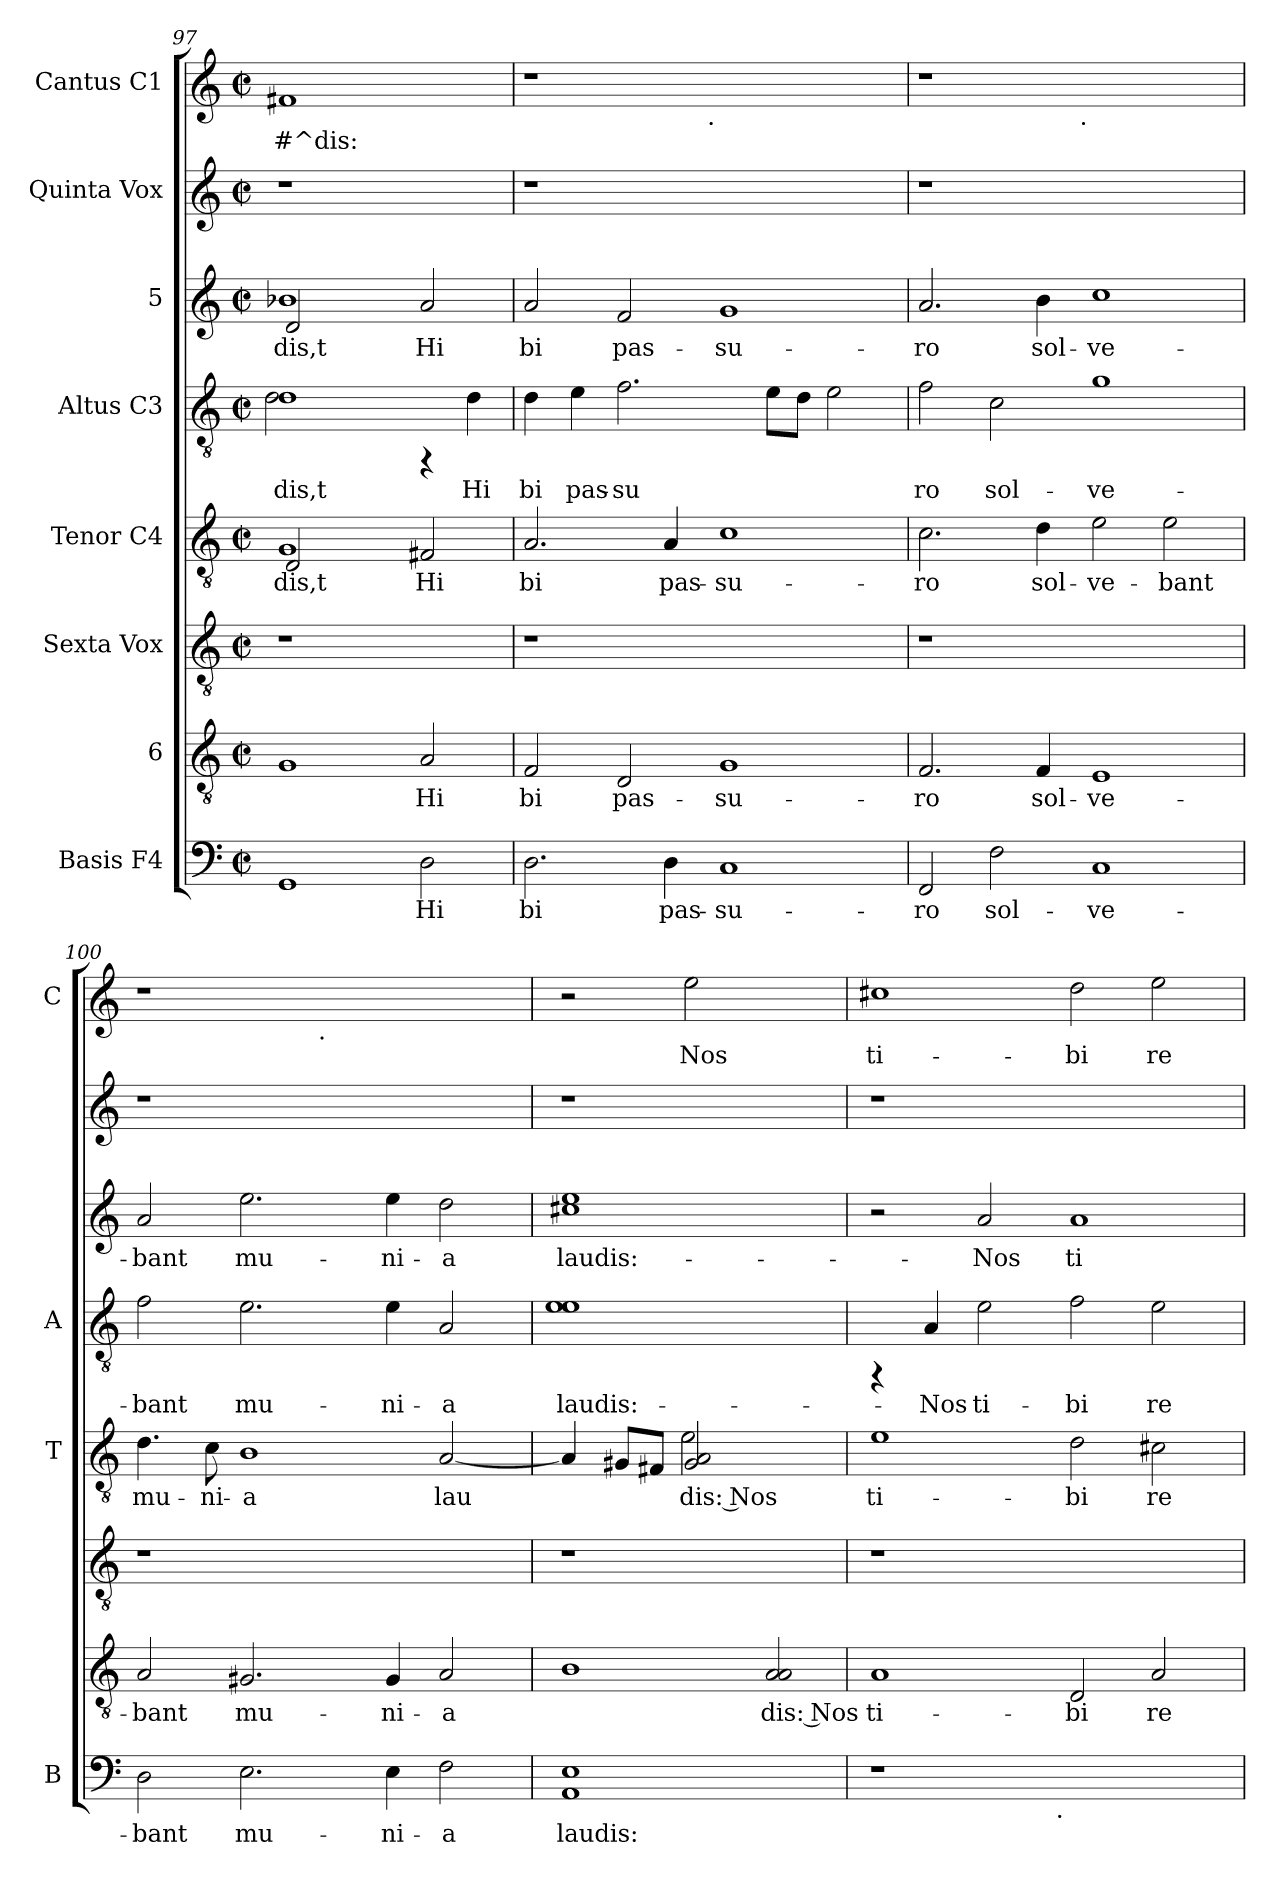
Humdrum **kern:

**kern	**text	**kern	**text	**kern	**kern	**text	**kern	**text	**kern	**text	**kern	**kern	**text
*part8	*part8	*part7	*part7	*part6	*part5	*part5	*part4	*part4	*part3	*part3	*part2	*part1	*part1
*staff8	*staff8	*staff7	*staff7	*staff6	*staff5	*staff5	*staff4	*staff4	*staff3	*staff3	*staff2	*staff1	*staff1
*I"Basis  F4	*	*I"6	*	*I"Sexta  Vox	*I"Tenor  C4	*	*I"Altus  C3	*	*I"5	*	*I"Quinta  Vox	*I"Cantus  C1	*
*I'B	*	*	*	*	*I'T	*	*I'A	*	*	*	*	*I'C	*
*clefF4	*	*clefGv2	*	*clefGv2	*clefGv2	*	*clefGv2	*	*clefG2	*	*clefG2	*clefG2	*
*k[]	*	*k[]	*	*k[]	*k[]	*	*k[]	*	*k[]	*	*k[]	*k[]	*
*C:	*	*C:	*	*C:	*C:	*	*C:	*	*C:	*	*C:	*C:	*
*M2/2	*	*M2/2	*	*M2/2	*M2/2	*	*M2/2	*	*M2/2	*	*M2/2	*M2/2	*
*met(c|)	*	*met(c|)	*	*met(c|)	*met(c|)	*	*met(c|)	*	*met(c|)	*	*met(c|)	*met(c|)	*
=97	=97	=97	=97	=97	=97	=97	=97	=97	=97	=97	=97	=97	=97
*	*	*	*	*	*^	*	*	*	*	*	*	*	*
!	!	!	!	!	!	!	!LO:LY:b:cj	!	!LO:LY:b:cj	!	!LO:LY:b:cj	!	!	!LO:LY:b:cj
*	*	*	*	*	*	*	*	*^	*	*^	*	*	*	*
1GG	.	1G	.	1r	1G	2D/	-dis,t	1d	2d\	-dis,t	1b-X	2d/	-dis,t	1r	1f#X	#^dis:
.	.	.	.	.	.	1ryy	.	.	1ryy	.	.	1ryy	.	.	.	.
!	!LO:LY:b:cj	!	!LO:LY:b:cj	!	!	!	!LO:LY:b:cj	!	!	!	!	!	!LO:LY:b:cj	!	!	!
2D\	Hi	2A/	Hi	2ryy	2F#X/	.	Hi	4rFF	.	.	2a/	.	Hi	2ryy	2ryy	.
!	!	!	!	!	!	!	!	!	!	!LO:LY:b:cj	!	!	!	!	!	!
.	.	.	.	.	.	.	.	4d\	.	Hi	.	.	.	.	.	.
*	*	*	*	*	*v	*v	*	*	*	*	*v	*v	*	*	*	*
*	*	*	*	*	*	*	*v	*v	*	*	*	*	*	*
=98	=98	=98	=98	=98	=98	=98	=98	=98	=98	=98	=98	=98	=98
!	!LO:LY:b:cj	!	!LO:LY:b:cj	!	!	!LO:LY:b:cj	!	!LO:LY:b:cj	!	!LO:LY:b:cj	!	!	!
*	*	*	*	*	*	*	*	*	*	*	*	*^	*
2.D\	bi	2F/	bi	1r	2.A/	bi	4d\	bi	2a/	bi	1r	1r	2ryy	.
!	!	!	!	!	!	!	!	!LO:LY:b:cj	!	!	!	!	!	!
.	.	.	.	.	.	.	4e\	pas-	.	.	.	.	.	.
!	!	!	!LO:LY:b:cj	!	!	!	!	!LO:LY:b:cj	!	!LO:LY:b:cj	!	!	!	!
.	.	2D/	pas-	.	.	.	2.f\	-su-	2f/	pas-	.	.	4...ryy	.
!	!LO:LY:b:cj	!	!	!	!	!LO:LY:b:cj	!	!	!	!	!	!	!	!
4D\	pas-	.	.	.	4A/	pas-	.	.	.	.	.	.	.	.
!	!	!	!	!	!	!	!	!	!	!	!	!	!LO:TX:b:t=.	!
.	.	.	.	.	.	.	.	.	.	.	.	.	1ryy	.
!	!LO:LY:b:cj	!	!LO:LY:b:cj	!	!	!LO:LY:b:cj	!	!	!	!LO:LY:b:cj	!	!	!	!
1C	-su-	1G	-su-	1ryy	1c	-su-	.	.	1g	-su-	1ryy	1ryy	.	.
!	!	!	!	!	!	!	!	!LO:LY:b:cj	!	!	!	!	!	!
.	.	.	.	.	.	.	8e\L	--	.	.	.	.	.	.
!	!	!	!	!	!	!	!	!LO:LY:b:cj	!	!	!	!	!	!
.	.	.	.	.	.	.	8d\J	--	.	.	.	.	.	.
!	!	!	!	!	!	!	!	!LO:LY:b:cj	!	!	!	!	!	!
.	.	.	.	.	.	.	2e\	--	.	.	.	.	.	.
.	.	.	.	.	.	.	.	.	.	.	.	.	32ryy	.
=99	=99	=99	=99	=99	=99	=99	=99	=99	=99	=99	=99	=99	=99	=99
!	!LO:LY:b:cj	!	!LO:LY:b:cj	!	!	!LO:LY:b:cj	!	!LO:LY:b:cj	!	!LO:LY:b:cj	!	!	!	!
2FF/	-ro	2.F/	-ro	1r	2.c\	-ro	2f\	-ro	2.a/	-ro	1r	1r	2ryy	.
!	!LO:LY:b:cj	!	!	!	!	!	!	!LO:LY:b:cj	!	!	!	!	!	!
2F\	sol-	.	.	.	.	.	2c\	sol-	.	.	.	.	4...ryy	.
!	!	!	!LO:LY:b:cj	!	!	!LO:LY:b:cj	!	!	!	!LO:LY:b:cj	!	!	!	!
.	.	4F/	sol-	.	4d\	sol-	.	.	4b\	sol-	.	.	.	.
!	!	!	!	!	!	!	!	!	!	!	!	!	!LO:TX:b:t=.	!
.	.	.	.	.	.	.	.	.	.	.	.	.	1ryy	.
!	!LO:LY:b:cj	!	!LO:LY:b:cj	!	!	!LO:LY:b:cj	!	!LO:LY:b:cj	!	!LO:LY:b:cj	!	!	!	!
1C	-ve-	1E	-ve-	1ryy	2e\	-ve-	1g	-ve-	1cc	-ve-	1ryy	1ryy	.	.
!	!	!	!	!	!	!LO:LY:b:cj	!	!	!	!	!	!	!	!
.	.	.	.	.	2e\	-bant	.	.	.	.	.	.	.	.
.	.	.	.	.	.	.	.	.	.	.	.	.	32ryy	.
=100	=100	=100	=100	=100	=100	=100	=100	=100	=100	=100	=100	=100	=100	=100
!	!LO:LY:b:cj	!	!LO:LY:b:cj	!	!	!LO:LY:b:cj	!	!LO:LY:b:cj	!	!LO:LY:b:cj	!	!	!	!
2D\	-bant	2A/	-bant	1r	4.d\	mu-	2f\	-bant	2a/	-bant	1r	1r	2ryy	.
!	!	!	!	!	!	!LO:LY:b:cj	!	!	!	!	!	!	!	!
.	.	.	.	.	8c\	-ni-	.	.	.	.	.	.	.	.
!	!LO:LY:b:cj	!	!LO:LY:b:cj	!	!	!LO:LY:b:cj	!	!LO:LY:b:cj	!	!LO:LY:b:cj	!	!	!	!
2.E\	mu-	2.G#X/	mu-	.	1B	-a	2.e\	mu-	2.ee\	mu-	.	.	4...ryy	.
!	!	!	!	!	!	!	!	!	!	!	!	!	!LO:TX:b:t=.	!
.	.	.	.	.	.	.	.	.	.	.	.	.	1ryy	.
.	.	.	.	1ryy	.	.	.	.	.	.	1ryy	1ryy	.	.
!	!LO:LY:b:cj	!	!LO:LY:b:cj	!	!	!	!	!LO:LY:b:cj	!	!LO:LY:b:cj	!	!	!	!
4E\	-ni-	4G#/	-ni-	.	.	.	4e\	-ni-	4ee\	-ni-	.	.	.	.
!	!LO:LY:b:cj	!	!LO:LY:b:cj	!	!	!LO:LY:b:cj	!	!LO:LY:b:cj	!	!LO:LY:b:cj	!	!	!	!
2F\	-a	2A/	-a	.	[<2A/	lau-	2A/	-a	2dd\	-a	.	.	.	.
.	.	.	.	.	.	.	.	.	.	.	.	.	32ryy	.
!!LO:LB:g=z
=101	=101	=101	=101	=101	=101	=101	=101	=101	=101	=101	=101	=101	=101	=101
!	!	!	!	!	!	!	!	!	!	!	!	!LO:TX:a:t=1 01	!	!
!	!LO:LY:b:cj	!	!	!	!	!LO:LY:b:cj	!	!LO:LY:b:cj	!	!LO:LY:b:cj	!	!	!	!
*	*	*	*	*	*^	*	*	*	*	*	*	*v	*v	*
1E 1AA	laudis:-	1B	.	1r	4A/]	2ryy	--	1e 1e	laudis:-	1ee 1cc#X	laudis:-	1r	2r	.
!	!	!	!	!	!	!	!LO:LY:b:cj	!	!	!	!	!	!	!
.	.	.	.	.	8G#X/L	.	--	.	.	.	.	.	.	.
!	!	!	!	!	!	!	!LO:LY:b:cj	!	!	!	!	!	!	!
.	.	.	.	.	8F#X/J	.	--	.	.	.	.	.	.	.
!	!	!	!	!	!	!	!LO:LY:b:cj	!	!	!	!	!	!	!LO:LY:b:cj
.	.	.	.	.	2A/ 2G#/	2e\	-dis: Nos	.	.	.	.	.	2ee\	Nos
!	!	!	!LO:LY:b:cj	!	!	!	!	!	!	!	!	!	!	!
2ryy	.	2A/ 2A/	dis: Nos	2ryy	2ryy	2ryy	.	2ryy	.	2ryy	.	2ryy	2ryy	.
=102	=102	=102	=102	=102	=102	=102	=102	=102	=102	=102	=102	=102	=102	=102
!	!	!	!LO:LY:b:cj	!	!	!	!LO:LY:b:cj	!	!	!	!	!	!	!LO:LY:b:cj
*^	*	*	*	*	*v	*v	*	*	*	*	*	*	*	*
1r	2ryy	.	1A	ti-	1r	1e	ti-	4rFF	.	2r	.	1r	1cc#X	ti-
!	!	!	!	!	!	!	!	!	!LO:LY:b:cj	!	!	!	!	!
.	.	.	.	.	.	.	.	4A/	-Nos	.	.	.	.	.
!	!	!	!	!	!	!	!	!	!LO:LY:b:cj	!	!LO:LY:b:cj	!	!	!
.	4...ryy	.	.	.	.	.	.	2e\	ti-	2a/	-Nos	.	.	.
!	!LO:TX:b:t=.	!	!	!	!	!	!	!	!	!	!	!	!	!
.	1ryy	.	.	.	.	.	.	.	.	.	.	.	.	.
!	!	!	!	!LO:LY:b:cj	!	!	!LO:LY:b:cj	!	!LO:LY:b:cj	!	!LO:LY:b:cj	!	!	!LO:LY:b:cj
1ryy	.	.	2D/	-bi	1ryy	2d\	-bi	2f\	-bi	1a	ti-	1ryy	2dd\	-bi
!	!	!	!	!LO:LY:b:cj	!	!	!LO:LY:b:cj	!	!LO:LY:b:cj	!	!	!	!	!LO:LY:b:cj
.	.	.	2A/	re-	.	2c#X\	re-	2e\	re-	.	.	.	2ee\	re-
.	32ryy	.	.	.	.	.	.	.	.	.	.	.	.	.
*v	*v	*	*	*	*	*	*	*	*	*	*	*	*	*
=	=	=	=	=	=	=	=	=	=	=	=	=	=
*-	*-	*-	*-	*-	*-	*-	*-	*-	*-	*-	*-	*-	*-
